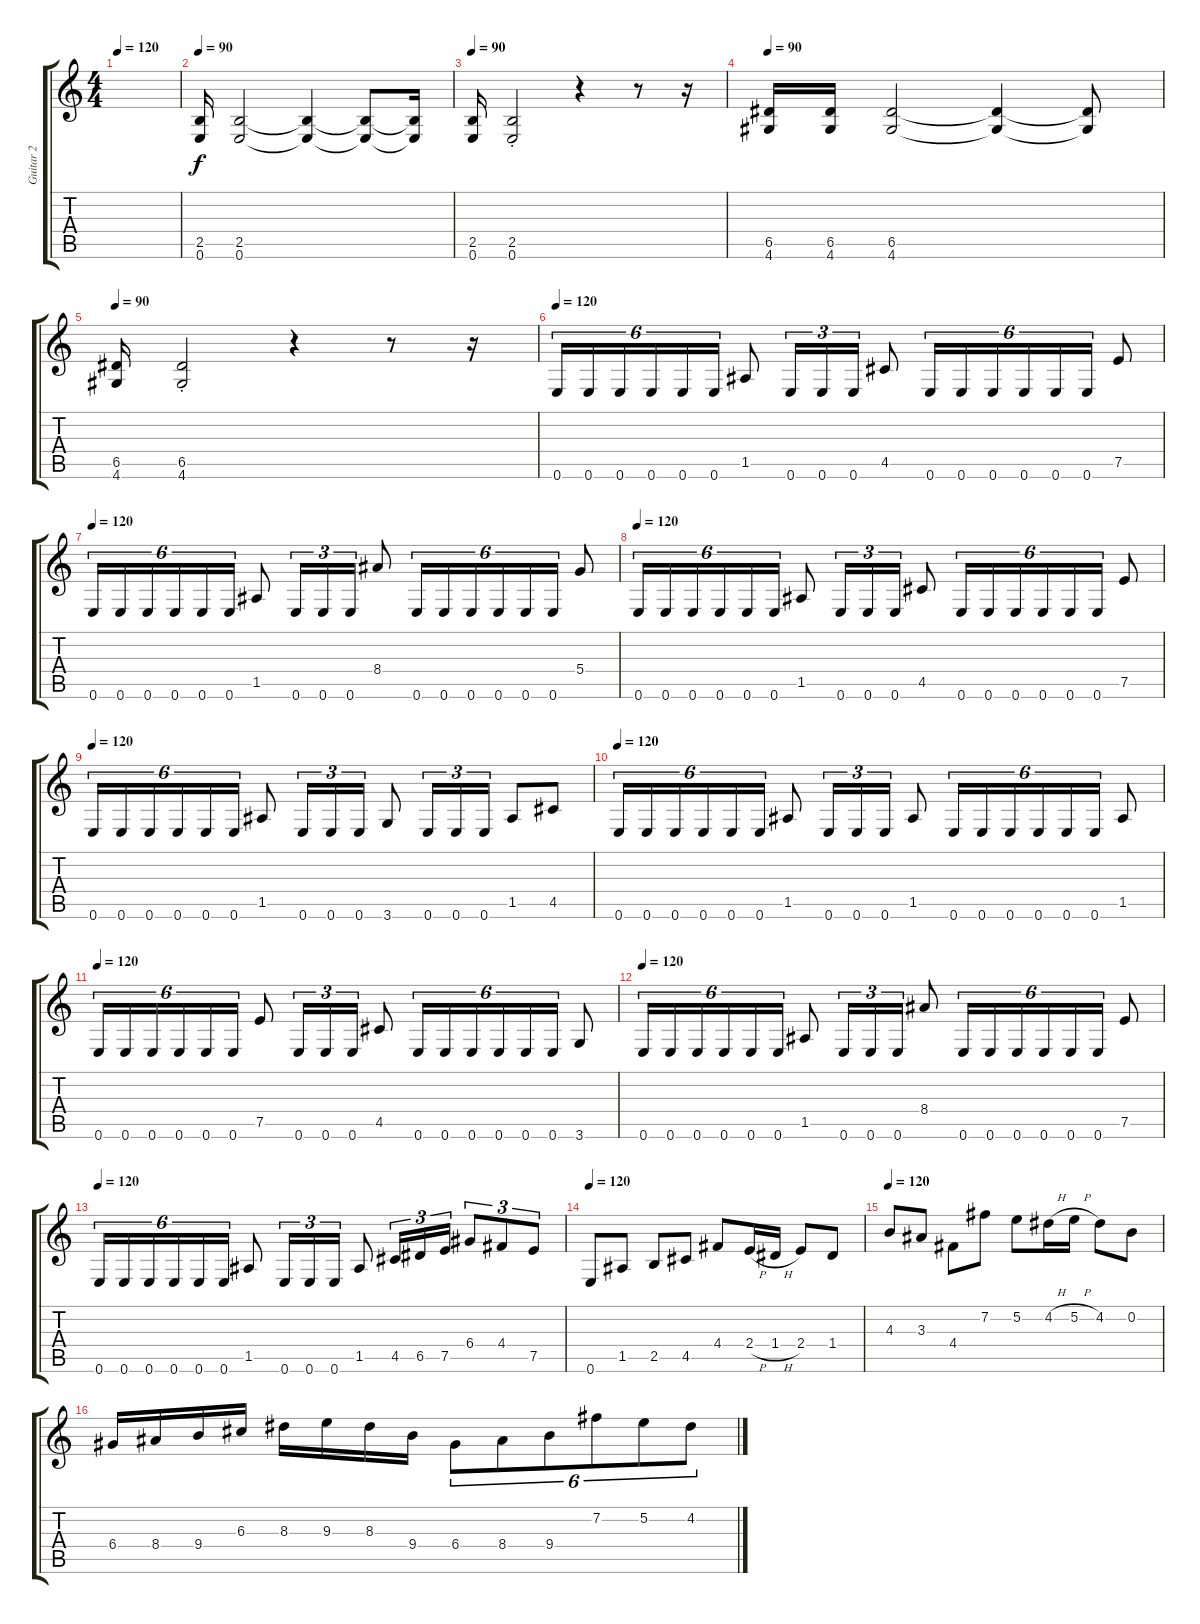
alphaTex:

\track ("Guitar 2" "Guitar 2") {instrument distortionguitar}
\staff {score tabs}
\tuning (E4 B3 G3 D3 A2 E2) {hide}
\ts (4 4)
\tempo 120
\clef g2
\ks c
|
\tempo 90
(2.5 0.6).16 (2.5 0.6).2 (2.5{t} 0.6{t}).4 (2.5{t} 0.6{t}).8 (2.5{t} 0.6{t}).16 |
\tempo 90
(2.5 0.6).16 (2.5{st} 0.6{st}).2 r.4 r.8 r.16 |
\tempo 90
(6.5 4.6).16 (6.5 4.6).16 (6.5 4.6).2 (6.5{t} 4.6{t}).4 (6.5{t} 4.6{t}).8 |
\tempo 90
(6.5 4.6).16 (6.5{st} 4.6{st}).2 r.4 r.8 r.16 |
\tempo 120
0.6.16{tu (6 4)} 0.6.16{tu (6 4)} 0.6.16{tu (6 4)} 0.6.16{tu (6 4)} 0.6.16{tu (6 4)} 0.6.16{tu (6 4)} 1.5.8 0.6.16{tu (3 2)} 0.6.16{tu (3 2)} 0.6.16{tu (3 2)} 4.5.8 0.6.16{tu (6 4)} 0.6.16{tu (6 4)} 0.6.16{tu (6 4)} 0.6.16{tu (6 4)} 0.6.16{tu (6 4)} 0.6.16{tu (6 4)} 7.5.8 |
\tempo 120
0.6.16{tu (6 4)} 0.6.16{tu (6 4)} 0.6.16{tu (6 4)} 0.6.16{tu (6 4)} 0.6.16{tu (6 4)} 0.6.16{tu (6 4)} 1.5.8 0.6.16{tu (3 2)} 0.6.16{tu (3 2)} 0.6.16{tu (3 2)} 8.4.8 0.6.16{tu (6 4)} 0.6.16{tu (6 4)} 0.6.16{tu (6 4)} 0.6.16{tu (6 4)} 0.6.16{tu (6 4)} 0.6.16{tu (6 4)} 5.4.8 |
\tempo 120
0.6.16{tu (6 4)} 0.6.16{tu (6 4)} 0.6.16{tu (6 4)} 0.6.16{tu (6 4)} 0.6.16{tu (6 4)} 0.6.16{tu (6 4)} 1.5.8 0.6.16{tu (3 2)} 0.6.16{tu (3 2)} 0.6.16{tu (3 2)} 4.5.8 0.6.16{tu (6 4)} 0.6.16{tu (6 4)} 0.6.16{tu (6 4)} 0.6.16{tu (6 4)} 0.6.16{tu (6 4)} 0.6.16{tu (6 4)} 7.5.8 |
\tempo 120
0.6.16{tu (6 4)} 0.6.16{tu (6 4)} 0.6.16{tu (6 4)} 0.6.16{tu (6 4)} 0.6.16{tu (6 4)} 0.6.16{tu (6 4)} 1.5.8 0.6.16{tu (3 2)} 0.6.16{tu (3 2)} 0.6.16{tu (3 2)} 3.6.8 0.6.16{tu (3 2)} 0.6.16{tu (3 2)} 0.6.16{tu (3 2)} 1.5.8 4.5.8 |
\tempo 120
0.6.16{tu (6 4)} 0.6.16{tu (6 4)} 0.6.16{tu (6 4)} 0.6.16{tu (6 4)} 0.6.16{tu (6 4)} 0.6.16{tu (6 4)} 1.5.8 0.6.16{tu (3 2)} 0.6.16{tu (3 2)} 0.6.16{tu (3 2)} 1.5.8 0.6.16{tu (6 4)} 0.6.16{tu (6 4)} 0.6.16{tu (6 4)} 0.6.16{tu (6 4)} 0.6.16{tu (6 4)} 0.6.16{tu (6 4)} 1.5.8 |
\tempo 120
0.6.16{tu (6 4)} 0.6.16{tu (6 4)} 0.6.16{tu (6 4)} 0.6.16{tu (6 4)} 0.6.16{tu (6 4)} 0.6.16{tu (6 4)} 7.5.8 0.6.16{tu (3 2)} 0.6.16{tu (3 2)} 0.6.16{tu (3 2)} 4.5.8 0.6.16{tu (6 4)} 0.6.16{tu (6 4)} 0.6.16{tu (6 4)} 0.6.16{tu (6 4)} 0.6.16{tu (6 4)} 0.6.16{tu (6 4)} 3.6.8 |
\tempo 120
0.6.16{tu (6 4)} 0.6.16{tu (6 4)} 0.6.16{tu (6 4)} 0.6.16{tu (6 4)} 0.6.16{tu (6 4)} 0.6.16{tu (6 4)} 1.5.8 0.6.16{tu (3 2)} 0.6.16{tu (3 2)} 0.6.16{tu (3 2)} 8.4.8 0.6.16{tu (6 4)} 0.6.16{tu (6 4)} 0.6.16{tu (6 4)} 0.6.16{tu (6 4)} 0.6.16{tu (6 4)} 0.6.16{tu (6 4)} 7.5.8 |
\tempo 120
0.6.16{tu (6 4)} 0.6.16{tu (6 4)} 0.6.16{tu (6 4)} 0.6.16{tu (6 4)} 0.6.16{tu (6 4)} 0.6.16{tu (6 4)} 1.5.8 0.6.16{tu (3 2)} 0.6.16{tu (3 2)} 0.6.16{tu (3 2)} 1.5.8 4.5.16{tu (3 2)} 6.5.16{tu (3 2)} 7.5.16{tu (3 2)} 6.4.8{tu (3 2)} 4.4.8{tu (3 2)} 7.5.8{tu (3 2)} |
\tempo 120
0.6.8 1.5.8 2.5.8 4.5.8 4.4.8 2.4{h}.16 1.4{h}.16 2.4.8 1.4.8 |
\tempo 120
4.3.8 3.3.8 4.4.8 7.2.8 5.2.8 4.2{h}.16 5.2{h}.16 4.2.8 0.2.8 |
6.4.16 8.4.16 9.4.16 6.3.16 8.3.16 9.3.16 8.3.16 9.4.16 6.4.8{tu (6 4)} 8.4.8{tu (6 4)} 9.4.8{tu (6 4)} 7.2.8{tu (6 4)} 5.2.8{tu (6 4)} 4.2.8{tu (6 4)}
